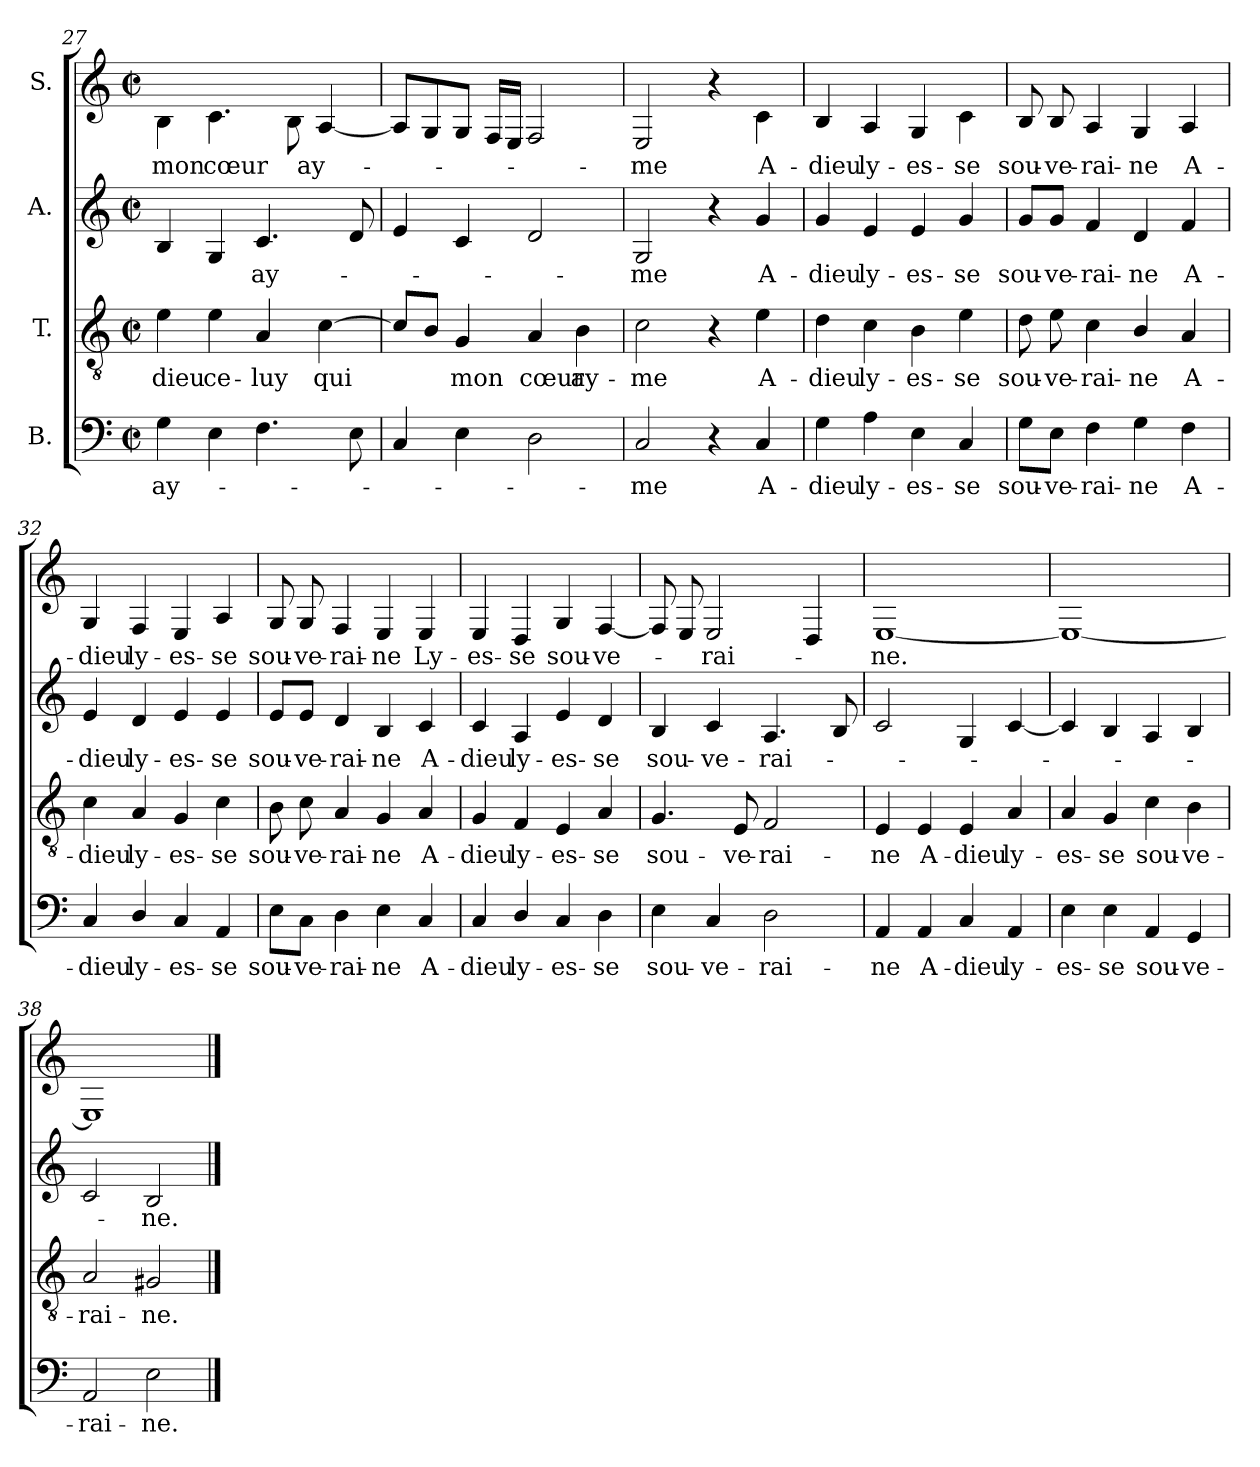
**kern	**text	**kern	**text	**kern	**text	**kern	**text
*part4	*part4	*part3	*part3	*part2	*part2	*part1	*part1
*staff4	*staff4	*staff3	*staff3	*staff2	*staff2	*staff1	*staff1
*I"B.	*	*I"T.	*	*I"A.	*	*I"S.	*
!!LO:LB:g=z
*clefF4	*	*clefGv2	*	*clefG2	*	*clefG2	*
*	*	*ITrd-7c-12	*	*	*	*ITrd-7c-12	*
*k[]	*	*k[]	*	*k[]	*	*k[]	*
*C:	*	*C:	*	*C:	*	*C:	*
*M2/2	*	*M2/2	*	*M2/2	*	*M2/2	*
*met(c|)	*	*met(c|)	*	*met(c|)	*	*met(c|)	*
=27	=27	=27	=27	=27	=27	=27	=27
4G\	ay-	4ee\	-dieu	4B/	.	4b\	mon
4E\	.	4ee\	ce-	4G/	.	4.cc\	cœur
4.F\	.	4a/	-luy	4.c/	ay-	.	.
.	.	.	.	.	.	8b\	.
.	.	[4cc\	qui	.	.	[4a/	ay-
8E\	.	.	.	8d/	.	.	.
=28	=28	=28	=28	=28	=28	=28	=28
4C/	.	8cc/L]	.	4e/	.	8a/L]	.
.	.	8b/J	.	.	.	8g/	.
4E\	.	4g/	mon	4c/	.	8g/J	.
.	.	.	.	.	.	16f/LL	.
.	.	.	.	.	.	16e/JJ	.
2D\	.	4a/	cœur	2d/	.	2f/	.
.	.	4b\	ay-	.	.	.	.
=29	=29	=29	=29	=29	=29	=29	=29
2C/	-me	2cc\	-me	2G/	-me	2e/	-me
4r	.	4r	.	4r	.	4r	.
4C/	A-	4ee\	A-	4g/	A-	4cc\	A-
=30	=30	=30	=30	=30	=30	=30	=30
4G\	-dieu	4dd\	-dieu	4g/	-dieu	4b/	-dieu
4A\	ly-	4cc\	ly-	4e/	ly-	4a/	ly-
4E\	-es-	4b\	-es-	4e/	-es-	4g/	-es-
4C/	-se	4ee\	-se	4g/	-se	4cc\	-se
=31	=31	=31	=31	=31	=31	=31	=31
8G\L	sou-	8dd\	sou-	8g/L	sou-	8b/	sou-
8E\J	-ve-	8ee\	-ve-	8g/J	-ve-	8b/	-ve-
4F\	-rai-	4cc\	-rai-	4f/	-rai-	4a/	-rai-
4G\	-ne	4b/	-ne	4d/	-ne	4g/	-ne
4F\	A-	4a/	A-	4f/	A-	4a/	A-
=32	=32	=32	=32	=32	=32	=32	=32
4C/	-dieu	4cc\	-dieu	4e/	-dieu	4g/	-dieu
4D/	ly-	4a/	ly-	4d/	ly-	4f/	ly-
4C/	-es-	4g/	-es-	4e/	-es-	4e/	-es-
4AA/	-se	4cc\	-se	4e/	-se	4a/	-se
!!LO:LB:g=z
=33	=33	=33	=33	=33	=33	=33	=33
8E\L	sou-	8b\	sou-	8e/L	sou-	8g/	sou-
8C\J	-ve-	8cc\	-ve-	8e/J	-ve-	8g/	-ve-
4D\	-rai-	4a/	-rai-	4d/	-rai-	4f/	-rai-
4E\	-ne	4g/	-ne	4B/	-ne	4e/	-ne
4C/	A-	4a/	A-	4c/	A-	4e/	Ly-
=34	=34	=34	=34	=34	=34	=34	=34
4C/	-dieu	4g/	-dieu	4c/	-dieu	4e/	-es-
4D/	ly-	4f/	ly-	4A/	ly-	4d/	-se
4C/	-es-	4e/	-es-	4e/	-es-	4g/	sou-
4D\	-se	4a/	-se	4d/	-se	[4f/	-ve-
=35	=35	=35	=35	=35	=35	=35	=35
4E\	sou-	4.g/	sou-	4B/	sou-	8f/]	.
.	.	.	.	.	.	8e/	.
4C/	-ve-	.	.	4c/	-ve-	2e/	-rai-
.	.	8e/	-ve-	.	.	.	.
2D\	-rai-	2f/	-rai-	4.A/	-rai-	.	.
.	.	.	.	.	.	4d/	.
.	.	.	.	8B/	.	.	.
=36	=36	=36	=36	=36	=36	=36	=36
4AA/	-ne	4e/	-ne	2c/	.	[1e	-ne.
4AA/	A-	4e/	A-	.	.	.	.
4C/	-dieu	4e/	-dieu	4G/	.	.	.
4AA/	ly-	4a/	ly-	[4c/	.	.	.
=37	=37	=37	=37	=37	=37	=37	=37
4E\	-es-	4a/	-es-	4c/]	.	1e_	.
4E\	-se	4g/	-se	4B/	.	.	.
4AA/	sou-	4cc\	sou-	4A/	.	.	.
4GG/	-ve-	4b\	-ve-	4B/	.	.	.
=38	=38	=38	=38	=38	=38	=38	=38
2AA/	-rai-	2a/	-rai-	2c/	.	1e]	.
2E\	-ne.	2g#X/	-ne.	2B/	-ne.	.	.
==	==	==	==	==	==	==	==
*-	*-	*-	*-	*-	*-	*-	*-
